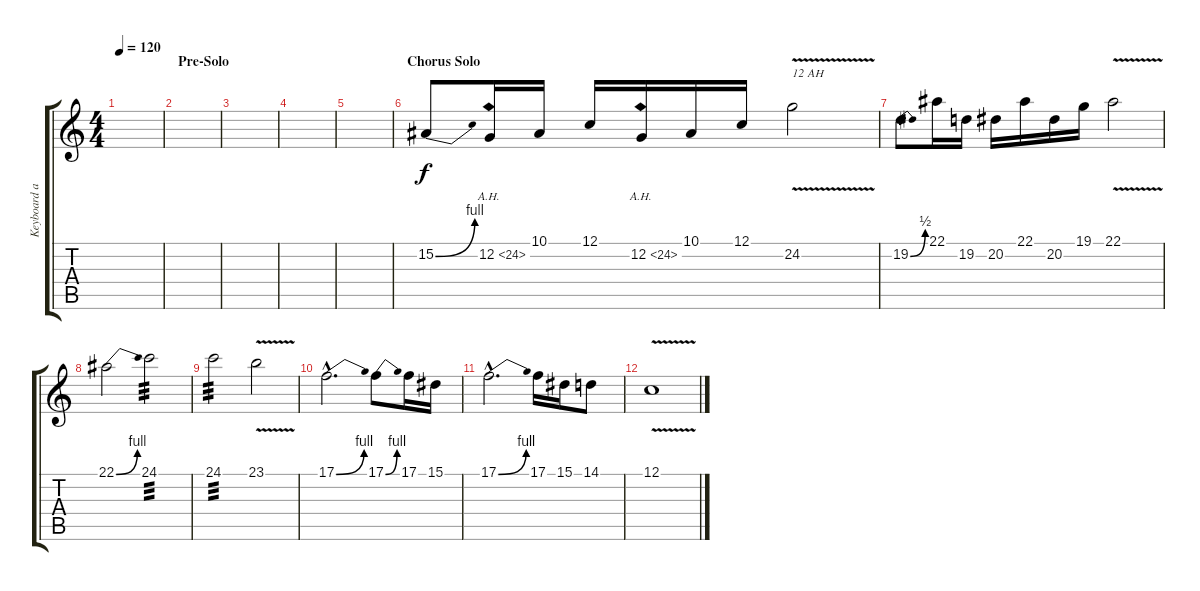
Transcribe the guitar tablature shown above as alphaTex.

\track ("Keyboard and Solo" "Keyboard a") {instrument stringensemble1}
\staff {score tabs}
\tuning (C4 G3 Eb3 Bb2 F2 C2) {hide}
\ts (4 4)
\tempo 120
\clef g2
\ks c
|
\section ("" "Pre-Solo")
|
|
|
|
\section ("" "Chorus Solo")
15.2{be (bend 0 0 60 4)}.8{volume 15 balance 12 instrument distortionguitar} 12.2{ah 12}.16 10.1.16 12.1.16 12.2{ah 12}.16 10.1.16 12.1.16 24.2{v}.2{txt "12 AH"} |
19.2{be (bend 0 0 60 2)}.8 22.1.16 19.2.16 20.2.16 22.1.16 20.2.16 19.1.16 22.1{v}.2 |
22.1{be (bend 0 0 60 4)}.2 24.1.2{tp 3} |
24.1.2{tp 3 volume 13} 23.1{v}.2 |
17.1{be (bend 0 0 60 4) hac}.2{d volume 8 instrument distortionguitar} 17.1{be (bend 0 0 60 4)}.8 17.1.16 15.1.16 |
17.1{be (bend 0 0 60 4) hac}.2{d volume 4} 17.1.16 15.1.16 14.1.8 |
12.1{v}.1{volume 0}
